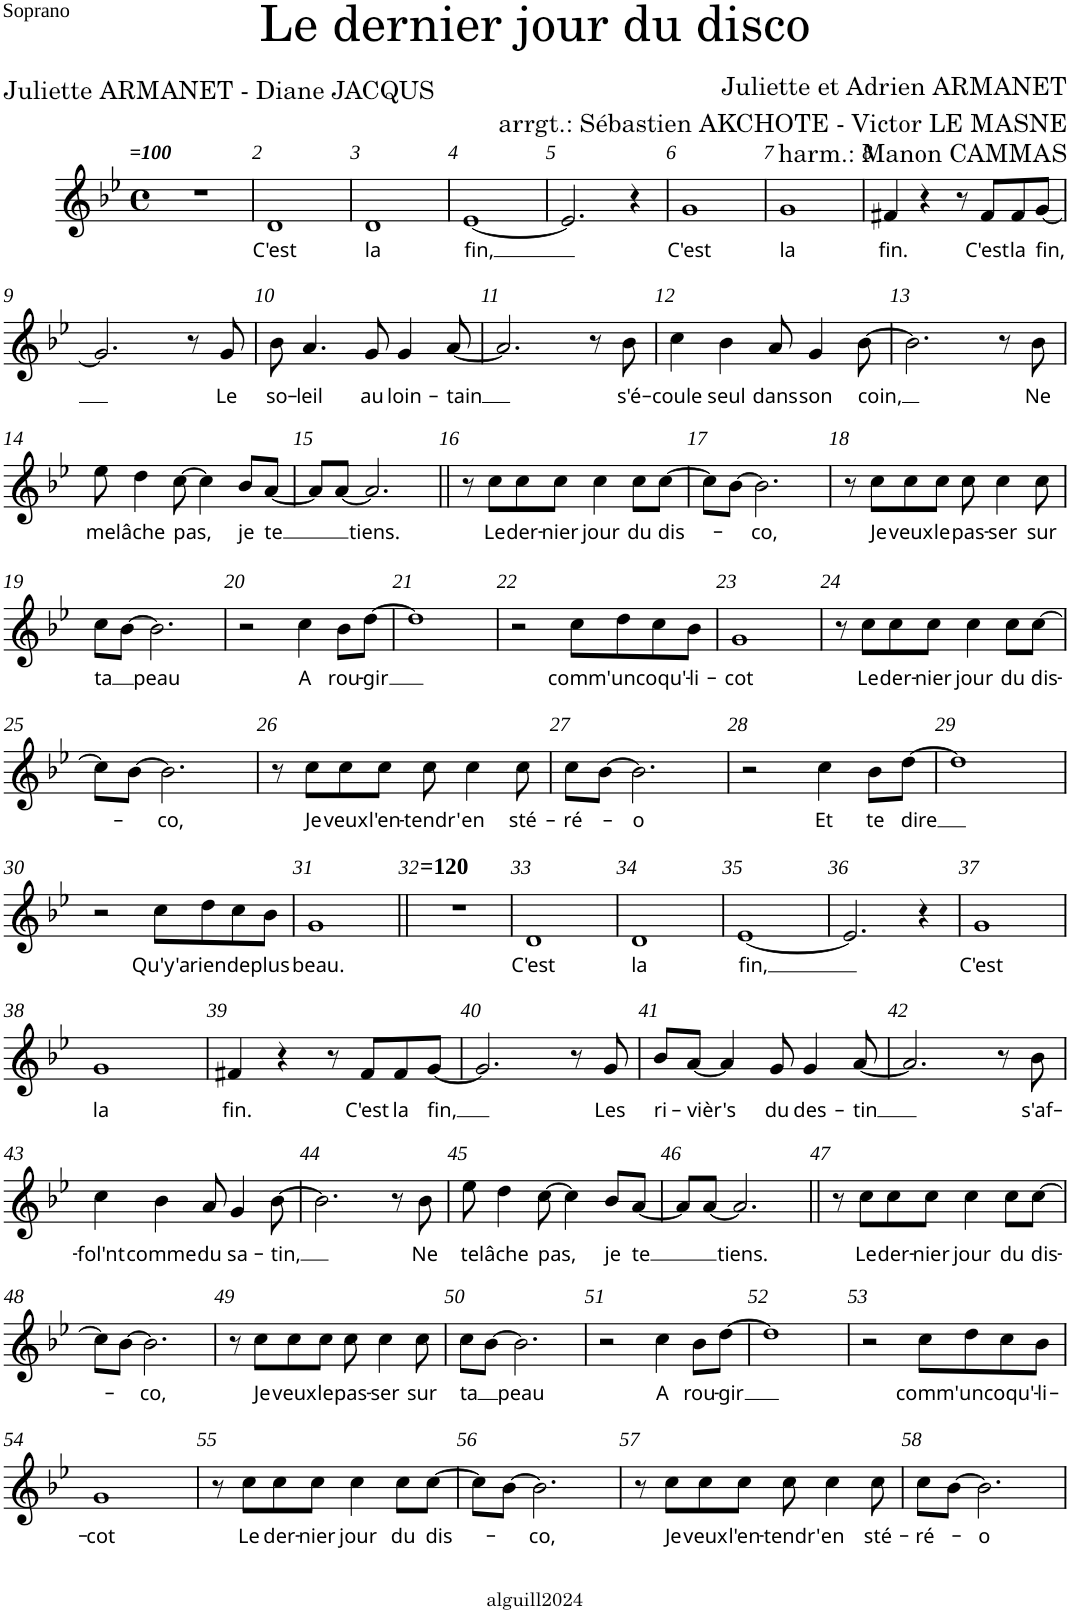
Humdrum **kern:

**kern	**text
*part1	*part1
*staff1	*staff1
*I"Soprano	*
*I'Sop.	*
*clefG2	*
*k[b-e-]	*
*g:	*
*M4/4	*
*met(c)	*
=1	=1
!LO:TX:a:Bi:t==100	!
1r	.
=2	=2
!	!LO:LY:b
1d	C'est
=3	=3
!	!LO:LY:b
1d	la
=4	=4
!	!LO:LY:b
[1e-	fin,
=5	=5
2.e-/]	.
4r	.
=6	=6
!	!LO:LY:b
1g	C'est
=7	=7
!	!LO:LY:b
1g	la
=8	=8
!	!LO:LY:b
4f#X/	fin.
4r	.
8r	.
!	!LO:LY:b
8f#/L	C'est
!	!LO:LY:b
8f#/	la
!	!LO:LY:b
[8g/J	fin,
!!LO:LB:g=z
=9	=9
2.g/]	.
8r	.
!	!LO:LY:b
8g/	Le
=10	=10
!	!LO:LY:b
8b-\	so-
!	!LO:LY:b
4.a/	-leil
!	!LO:LY:b
8g/	au
!	!LO:LY:b
4g/	loin-
!	!LO:LY:b
[8a/	-tain
=11	=11
2.a/]	.
8r	.
!	!LO:LY:b
8b-\	s'é-
=12	=12
!	!LO:LY:b
4cc\	-coule
!	!LO:LY:b
4b-\	seul
!	!LO:LY:b
8a/	dans
!	!LO:LY:b
4g/	son
!	!LO:LY:b
[8b-\	coin,
=13	=13
2.b-\]	.
8r	.
!	!LO:LY:b
8b-\	Ne
!!LO:LB:g=z
=14	=14
!	!LO:LY:b
8ee-\	me
!	!LO:LY:b
4dd\	lâche
!	!LO:LY:b
[8cc\	pas,
4cc\]	.
!	!LO:LY:b
8b-/L	je
!	!LO:LY:b
[8a/J	te
=15	=15
8a/L]	.
[8a/J	.
!	!LO:LY:b
2.a/]	tiens.
=16||	=16||
8r	.
!	!LO:LY:b
8cc\L	Le
!	!LO:LY:b
8cc\	der-
!	!LO:LY:b
8cc\J	-nier
!	!LO:LY:b
4cc\	jour
!	!LO:LY:b
8cc\L	du
!	!LO:LY:b
[8cc\J	dis-
=17	=17
8cc\L]	.
[8b-\J	.
!	!LO:LY:b
2.b-\]	-co,
=18	=18
8r	.
!	!LO:LY:b
8cc\L	Je
!	!LO:LY:b
8cc\	veux
!	!LO:LY:b
8cc\J	le
!	!LO:LY:b
8cc\	pas-
!	!LO:LY:b
4cc\	-ser
!	!LO:LY:b
8cc\	sur
!!LO:LB:g=z
=19	=19
!	!LO:LY:b
8cc\L	ta
[8b-\J	.
!	!LO:LY:b
2.b-\]	peau
=20	=20
2r	.
!	!LO:LY:b
4cc\	A
!	!LO:LY:b
8b-\L	rou-
!	!LO:LY:b
[8dd\J	-gir
=21	=21
1dd]	.
=22	=22
2r	.
!	!LO:LY:b
8cc\L	comm'
!	!LO:LY:b
8dd\	un
!	!LO:LY:b
8cc\	coqu'-
!	!LO:LY:b
8b-\J	-li-
=23	=23
!	!LO:LY:b
1g	-cot
=24	=24
8r	.
!	!LO:LY:b
8cc\L	Le
!	!LO:LY:b
8cc\	der-
!	!LO:LY:b
8cc\J	-nier
!	!LO:LY:b
4cc\	jour
!	!LO:LY:b
8cc\L	du
!	!LO:LY:b
[8cc\J	dis-
!!LO:LB:g=z
=25	=25
8cc\L]	.
[8b-\J	.
!	!LO:LY:b
2.b-\]	-co,
=26	=26
8r	.
!	!LO:LY:b
8cc\L	Je
!	!LO:LY:b
8cc\	veux
!	!LO:LY:b
8cc\J	l'en-
!	!LO:LY:b
8cc\	-tendr'
!	!LO:LY:b
4cc\	en
!	!LO:LY:b
8cc\	sté-
=27	=27
!	!LO:LY:b
8cc\L	-ré-
[8b-\J	.
!	!LO:LY:b
2.b-\]	-o
=28	=28
2r	.
!	!LO:LY:b
4cc\	Et
!	!LO:LY:b
8b-\L	te
!	!LO:LY:b
[8dd\J	dire
=29	=29
1dd]	.
!!LO:LB:g=z
=30	=30
2r	.
!	!LO:LY:b
8cc\L	Qu'y'a
!	!LO:LY:b
8dd\	rien
!	!LO:LY:b
8cc\	de
!	!LO:LY:b
8b-\J	plus
=31	=31
!	!LO:LY:b
1g	beau.
=32||	=32||
!LO:TX:a:B:t==120	!
1r	.
=33	=33
!	!LO:LY:b
1d	C'est
=34	=34
!	!LO:LY:b
1d	la
=35	=35
!	!LO:LY:b
[1e-	fin,
=36	=36
2.e-/]	.
4r	.
=37	=37
!	!LO:LY:b
1g	C'est
!!LO:LB:g=z
=38	=38
!	!LO:LY:b
1g	la
=39	=39
!	!LO:LY:b
4f#X/	fin.
4r	.
8r	.
!	!LO:LY:b
8f#/L	C'est
!	!LO:LY:b
8f#/	la
!	!LO:LY:b
[8g/J	fin,
=40	=40
2.g/]	.
8r	.
!	!LO:LY:b
8g/	Les
=41	=41
!	!LO:LY:b
8b-/L	ri-
!	!LO:LY:b
[8a/J	-vièr's
4a/]	.
!	!LO:LY:b
8g/	du
!	!LO:LY:b
4g/	des-
!	!LO:LY:b
[8a/	-tin
=42	=42
2.a/]	.
8r	.
!	!LO:LY:b
8b-\	s'af-
!!LO:LB:g=z
=43	=43
!	!LO:LY:b
4cc\	-fol'nt
!	!LO:LY:b
4b-\	comme
!	!LO:LY:b
8a/	du
!	!LO:LY:b
4g/	sa-
!	!LO:LY:b
[8b-\	-tin,
=44	=44
2.b-\]	.
8r	.
!	!LO:LY:b
8b-\	Ne
=45	=45
!	!LO:LY:b
8ee-\	te
!	!LO:LY:b
4dd\	lâche
!	!LO:LY:b
[8cc\	pas,
4cc\]	.
!	!LO:LY:b
8b-/L	je
!	!LO:LY:b
[8a/J	te
=46	=46
8a/L]	.
[8a/J	.
!	!LO:LY:b
2.a/]	tiens.
=47||	=47||
8r	.
!	!LO:LY:b
8cc\L	Le
!	!LO:LY:b
8cc\	der-
!	!LO:LY:b
8cc\J	-nier
!	!LO:LY:b
4cc\	jour
!	!LO:LY:b
8cc\L	du
!	!LO:LY:b
[8cc\J	dis-
!!LO:LB:g=z
=48	=48
8cc\L]	.
[8b-\J	.
!	!LO:LY:b
2.b-\]	-co,
=49	=49
8r	.
!	!LO:LY:b
8cc\L	Je
!	!LO:LY:b
8cc\	veux
!	!LO:LY:b
8cc\J	le
!	!LO:LY:b
8cc\	pas-
!	!LO:LY:b
4cc\	-ser
!	!LO:LY:b
8cc\	sur
=50	=50
!	!LO:LY:b
8cc\L	ta
[8b-\J	.
!	!LO:LY:b
2.b-\]	peau
=51	=51
2r	.
!	!LO:LY:b
4cc\	A
!	!LO:LY:b
8b-\L	rou-
!	!LO:LY:b
[8dd\J	-gir
=52	=52
1dd]	.
=53	=53
2r	.
!	!LO:LY:b
8cc\L	comm'
!	!LO:LY:b
8dd\	un
!	!LO:LY:b
8cc\	coqu'-
!	!LO:LY:b
8b-\J	-li-
!!LO:LB:g=z
=54	=54
!	!LO:LY:b
1g	-cot
=55	=55
8r	.
!	!LO:LY:b
8cc\L	Le
!	!LO:LY:b
8cc\	der-
!	!LO:LY:b
8cc\J	-nier
!	!LO:LY:b
4cc\	jour
!	!LO:LY:b
8cc\L	du
!	!LO:LY:b
[8cc\J	dis-
=56	=56
8cc\L]	.
[8b-\J	.
!	!LO:LY:b
2.b-\]	-co,
=57	=57
8r	.
!	!LO:LY:b
8cc\L	Je
!	!LO:LY:b
8cc\	veux
!	!LO:LY:b
8cc\J	l'en-
!	!LO:LY:b
8cc\	-tendr'
!	!LO:LY:b
4cc\	en
!	!LO:LY:b
8cc\	sté-
=58	=58
!	!LO:LY:b
8cc\L	-ré-
[8b-\J	.
!	!LO:LY:b
2.b-\]	-o
=	=
*-	*-
